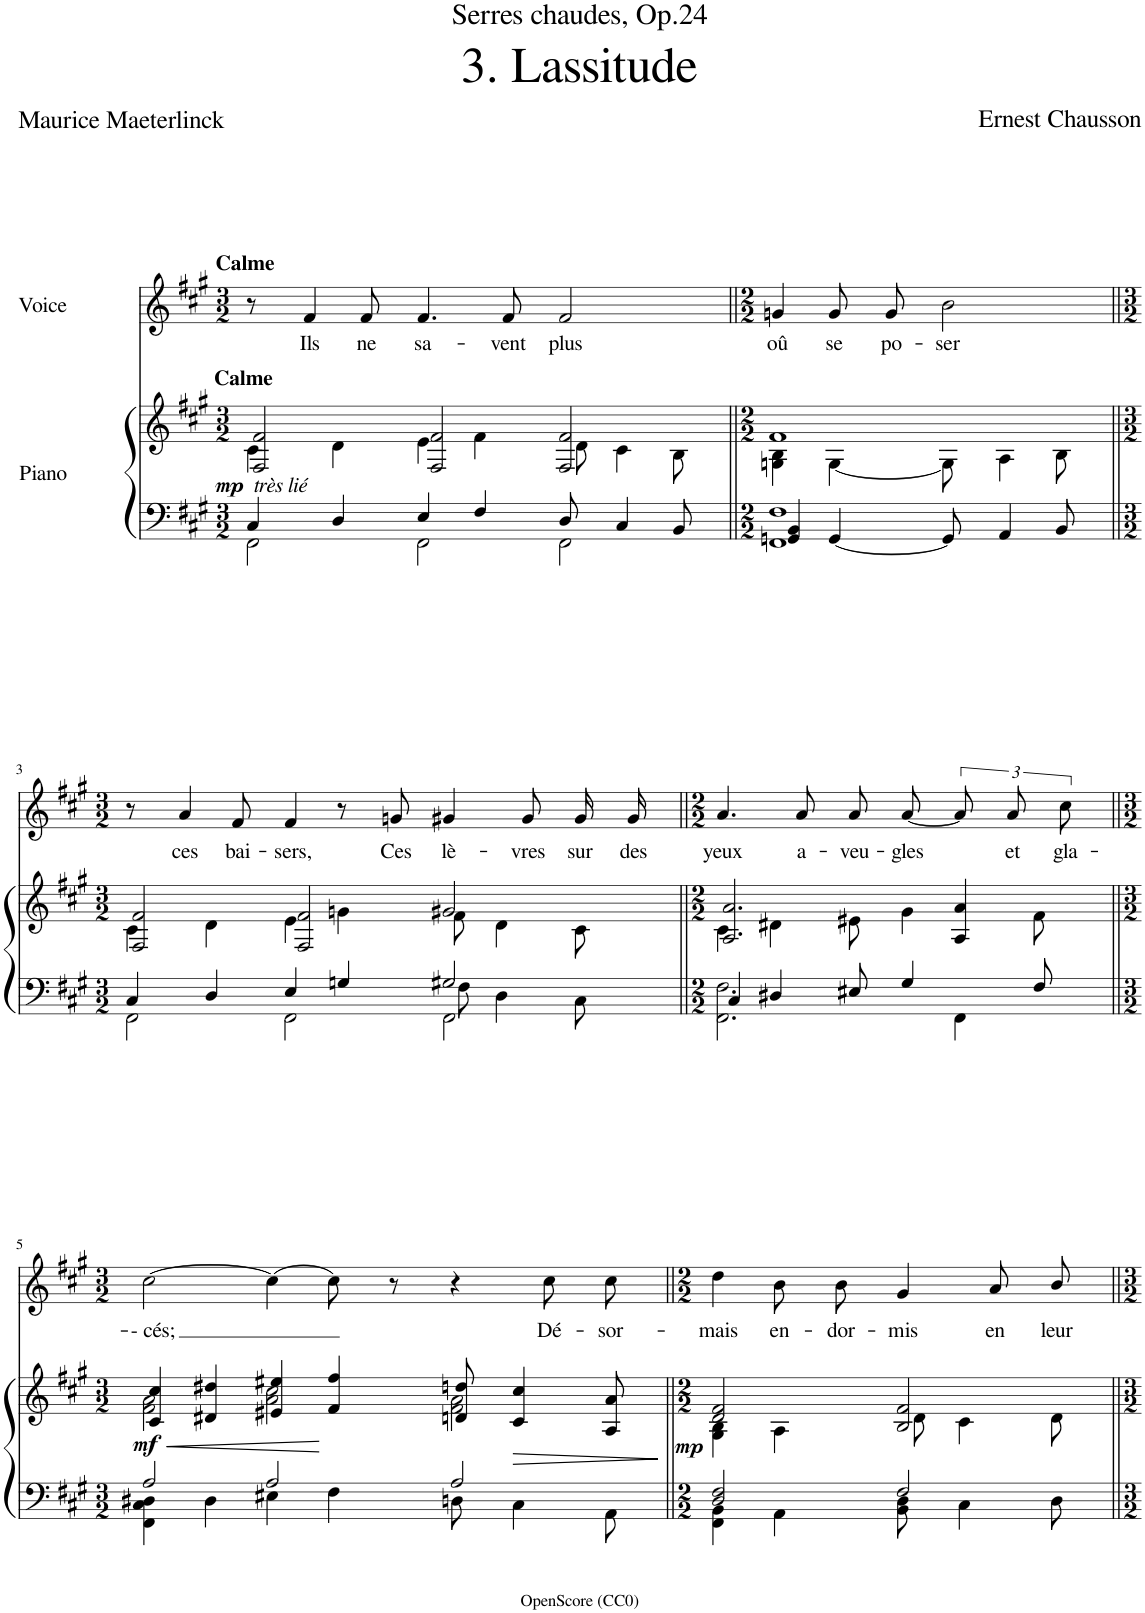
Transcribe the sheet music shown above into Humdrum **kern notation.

**kern	**kern	**dynam	**kern	**text
*part2	*part2	*part2	*part1	*part1
*staff3	*staff2	*staff2/3	*staff1	*staff1
*I"Piano	*	*	*I"Voice	*
*I'Pno	*	*	*	*
*clefF4	*clefG2	*	*clefG2	*
*k[f#c#g#]	*k[f#c#g#]	*	*k[f#c#g#]	*
*M3/2	*M3/2	*	*M3/2	*
=1	=1	=1	=1	=1
*^	*^	*	*	*
!	!	!	!	!	!LO:TX:a:B:t=Calme	!
!	!	!LO:TX:a:B:t=Calme	!	!	!	!
!	!	!	!	!LO:DY:b	!	!
!	!	!	!	!LO:DY:n=1:b	!	!
4C#/	2FF#\	2F#/ 2f#/	4c#\	mp other-dynamics	8r	.
!	!	!	!	!	!	!LO:LY:b
.	.	.	.	.	4f#/	Ils
4D/	.	.	4d\	.	.	.
!	!	!	!	!	!	!LO:LY:b
.	.	.	.	.	8f#/	ne
!	!	!	!	!	!	!LO:LY:b
4E/	2FF#\	2F#/ 2f#/	4e\	.	4.f#/	sa-
4F#/	.	.	4f#\	.	.	.
!	!	!	!	!	!	!LO:LY:b
.	.	.	.	.	8f#/	-vent
!	!	!	!	!	!	!LO:LY:b
8D/	2FF#\	2F#/ 2f#/	8d\	.	2f#/	plus
4C#/	.	.	4c#\	.	.	.
8BB/	.	.	8B\	.	.	.
=2||	=2||	=2||	=2||	=2||	=2||	=2||
*M2/2	*	*M2/2	*	*	*M2/2	*
!	!	!	!	!	!	!LO:LY:b
4GGn/ 4BB/	1FF# 1F#	1f#	4Gn\ 4B\	.	4gn/	oû
!	!	!	!	!	!	!LO:LY:b
[<4GG/	.	.	[4G\	.	8g/L	se
!	!	!	!	!	!	!LO:LY:b
.	.	.	.	.	8g/J	po-
!	!	!	!	!	!	!LO:LY:b
8GG/]	.	.	8G\]	.	2b\	-ser
4AA/	.	.	4A\	.	.	.
8BB/	.	.	8B\	.	.	.
*v	*v	*	*	*	*	*
!!LO:LB:g=z
=3||	=3||	=3||	=3||	=3||	=3||
*M3/2	*M3/2	*	*	*M3/2	*
*^	*	*	*	*	*
*	*^	*	*	*	*	*
4C#/	2FF#\	1ryy	2F#/ 2f#/	4c#\	.	8r	.
!	!	!	!	!	!	!	!LO:LY:b
.	.	.	.	.	.	4a/	ces
4D/	.	.	.	4d\	.	.	.
!	!	!	!	!	!	!	!LO:LY:b
.	.	.	.	.	.	8f#/	bai-
!	!	!	!	!	!	!	!LO:LY:b
4E/	2FF#\	.	2F#/ 2f#/	4e\	.	4f#/	-sers,
4Gn/	.	.	.	4gn\	.	8r	.
!	!	!	!	!	!	!	!LO:LY:b
.	.	.	.	.	.	8gn/	Ces
!	!	!	!	!	!	!	!LO:LY:b
8F#\	2FF#\	2G#X/	2g#X/	8f#\	.	4g#X/	lè-
4D\	.	.	.	4d\	.	.	.
!	!	!	!	!	!	!	!LO:LY:b
.	.	.	.	.	.	8g#/L	-vres
!	!	!	!	!	!	!	!LO:LY:b
8C#\	.	.	.	8c#\	.	16g#/L	sur
!	!	!	!	!	!	!	!LO:LY:b
.	.	.	.	.	.	16g#/JJ	des
*v	*v	*v	*	*	*	*	*
=4||	=4||	=4||	=4||	=4||	=4||
*M2/2	*M2/2	*	*	*M2/2	*
*^	*	*	*	*	*
!	!	!	!	!	!	!LO:LY:b
4C#/	2.FF#\ 2.F#\	2.A/ 2.a/	4c#\	.	4.a/	yeux
4D#X/	.	.	4d#X\	.	.	.
!	!	!	!	!	!	!LO:LY:b
.	.	.	.	.	8a/	a-
!	!	!	!	!	!	!LO:LY:b
8E#X/	.	.	8e#X\	.	8a\L	-veu-
!	!	!	!	!	!	!LO:LY:b
4G#/	.	.	4g#\	.	[8a\	-gles
.	4FF#\	4A/ 4a/	.	.	12a\]	.
!	!	!	!	!	!	!LO:LY:b
.	.	.	.	.	12a\	et
8F#/	.	.	8f#\	.	.	.
!	!	!	!	!	!	!LO:LY:b
.	.	.	.	.	12cc#\J	gla-
!!LO:LB:g=z
=5||	=5||	=5||	=5||	=5||	=5||	=5||
*M3/2	*	*M3/2	*	*	*M3/2	*
!	!	!	!	!LO:HP:b	!	!LO:LY:b
!	!	!	!	!LO:DY:n=1:b	!	!
2A/	4FF#\ 4C#\ 4D#X\	4c#/ 4cc#/	2f#\ 2a\	< mf	[2cc#\	-- cés;
.	4D#\	4d#X/ 4dd#X/	.	.	.	.
2A/	4E#X\	4e#X/ 4ee#X/	2a\ 2cc#\	.	4cc#\_	.
.	4F#\	4f#/ 4ff#/	.	[	8cc#\]	.
.	.	.	.	.	8r	.
2A/	8Dn\	8dn/ 8ddn/	2f#\ 2a\	.	4r	.
!	!	!	!	!LO:HP:b	!	!
.	4C#\	4c#/ 4cc#/	.	>	.	.
!	!	!	!	!	!	!LO:LY:b
.	.	.	.	.	8cc#\L	Dé-
!	!	!	!	!	!	!LO:LY:b
.	8AA\	8A/ 8a/	.	.	8cc#\J	-sor-
*v	*v	*	*	*	*	*
*	*v	*v	*	*	*
.	.	]	.	.
=6||	=6||	=6||	=6||	=6||
*M2/2	*M2/2	*	*M2/2	*
*^	*^	*	*	*
!	!	!	!	!LO:DY:b	!	!LO:LY:b
2D/ 2F#/	4FF#\ 4BB\	2d/ 2f#/	4G#\ 4B\	mp	4dd\	-mais
!	!	!	!	!	!	!LO:LY:b
.	4AA\	.	4A\	.	8b\L	en-
!	!	!	!	!	!	!LO:LY:b
.	.	.	.	.	8b\J	-dor-
!	!	!	!	!	!	!LO:LY:b
2F#/	8BB\ 8D\	2B/ 2f#/	8d\	.	4g#/	-mis
.	4C#\	.	4c#\	.	.	.
!	!	!	!	!	!	!LO:LY:b
.	.	.	.	.	8a/L	en
!	!	!	!	!	!	!LO:LY:b
.	8D\	.	8d\	.	8b/J	leur
*v	*v	*	*	*	*	*
*	*v	*v	*	*	*
=||	=||	=||	=||	=||
*-	*-	*-	*-	*-
